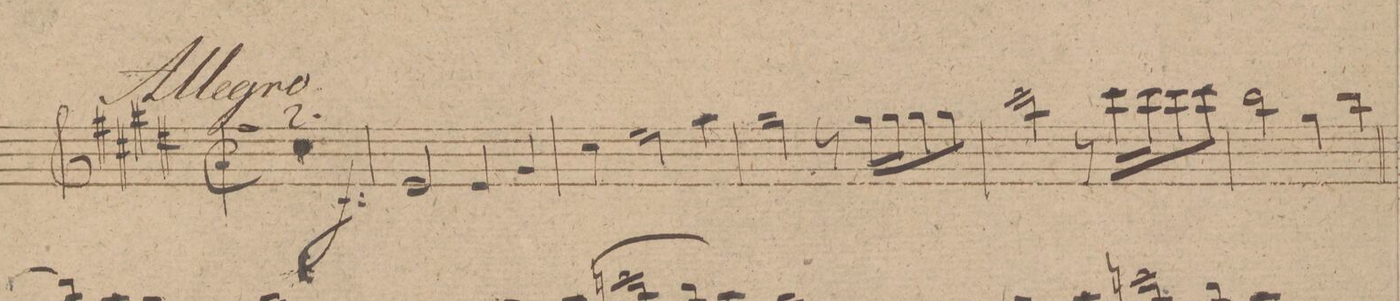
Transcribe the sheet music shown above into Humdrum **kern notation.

**kern	**dynam
*I"Oboe 1mo	*
*clefG2	*
*k[f#]	*
*M2/4	*
*k[f#c#g#d#]	*
*M2/2	*
*met(c|)	*
*mmet(c|)	*
0r	.
=141	=141
=142	=142
2e/	f
4e/	.
4g#/	.
=143	=143
4cc#\	.
2ee\	.
4aa\	.
=144	=144
2gg#\	.
8r	.
16gg#\LL	.
16gg#\J	.
8gg#\	.
8gg#\J	.
=145	=145
2ccc#\	.
8r	.
16ccc#\LL	.
16ccc#\J	.
8ccc#\	.
8ccc#\J	.
=146	=146
2bb\	.
4gg#\	.
[4bb\	.
=147	=147
*-	*-
